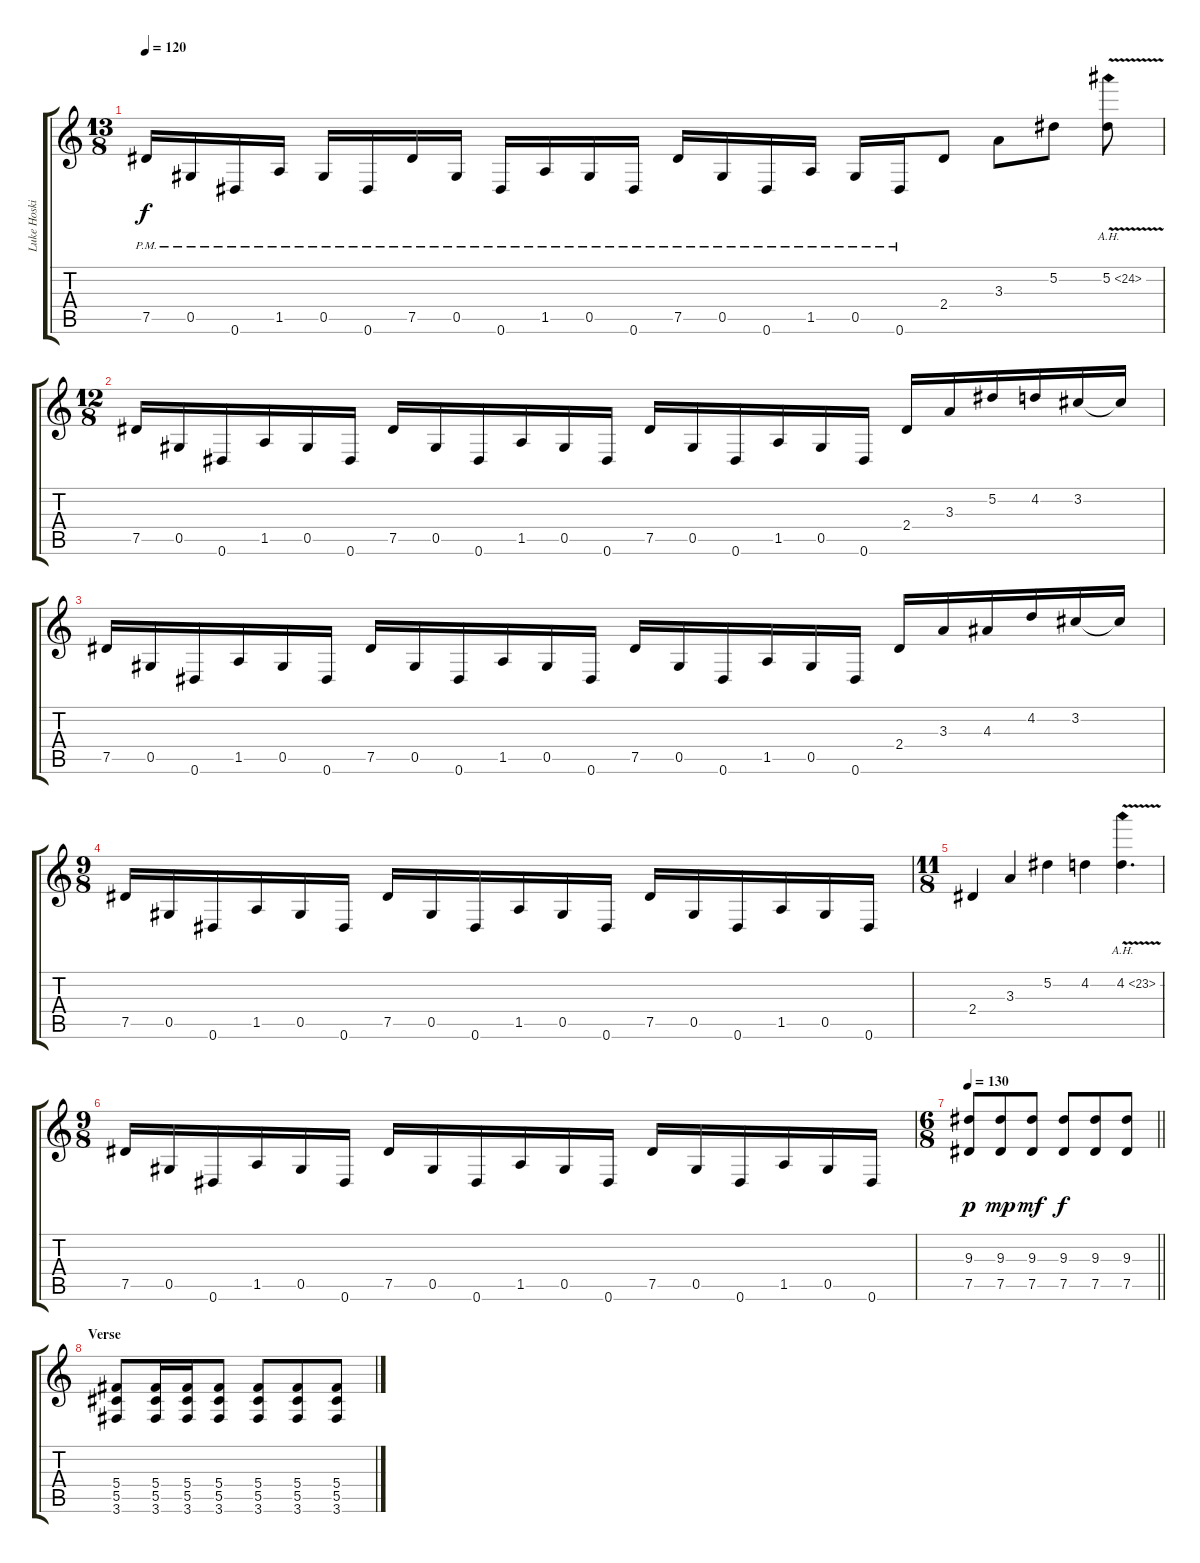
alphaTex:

\track ("Luke Hoskin" "Luke Hoski") {instrument distortionguitar}
\staff {score tabs}
\tuning (Eb4 Bb3 Gb3 Db3 Ab2 Eb2) {hide}
\ts (13 8)
\tempo 120
\clef g2
\ks c
7.5{pm}.16{dy f} 0.5{pm}.16 0.6{pm}.16 1.5{pm}.16 0.5{pm}.16 0.6{pm}.16 7.5{pm}.16 0.5{pm}.16 0.6{pm}.16 1.5{pm}.16 0.5{pm}.16 0.6{pm}.16 7.5{pm}.16 0.5{pm}.16 0.6{pm}.16 1.5{pm}.16 0.5{pm}.16 0.6{pm}.16 2.4.8 3.3.8 5.2.8 5.2{ah 19 v}.8 |
\ts (12 8)
7.5.16 0.5.16 0.6.16 1.5.16 0.5.16 0.6.16 7.5.16 0.5.16 0.6.16 1.5.16 0.5.16 0.6.16 7.5.16 0.5.16 0.6.16 1.5.16 0.5.16 0.6.16 2.4.16 3.3.16 5.2.16 4.2.16 3.2.16 3.2{t}.16 |
7.5.16 0.5.16 0.6.16 1.5.16 0.5.16 0.6.16 7.5.16 0.5.16 0.6.16 1.5.16 0.5.16 0.6.16 7.5.16 0.5.16 0.6.16 1.5.16 0.5.16 0.6.16 2.4.16 3.3.16 4.3.16 4.2.16 3.2.16 3.2{t}.16 |
\ts (9 8)
7.5.16 0.5.16 0.6.16 1.5.16 0.5.16 0.6.16 7.5.16 0.5.16 0.6.16 1.5.16 0.5.16 0.6.16 7.5.16 0.5.16 0.6.16 1.5.16 0.5.16 0.6.16 |
\ts (11 8)
2.4.4 3.3.4 5.2.4 4.2.4 4.2{ah 19 v}.4{d} |
\ts (9 8)
7.5.16 0.5.16 0.6.16 1.5.16 0.5.16 0.6.16 7.5.16 0.5.16 0.6.16 1.5.16 0.5.16 0.6.16 7.5.16 0.5.16 0.6.16 1.5.16 0.5.16 0.6.16 |
\ts (6 8)
\tempo 130
\barLineRight lightlight
(9.3 7.5).8{dy p} (9.3 7.5).8{dy mp} (9.3 7.5).8{dy mf} (9.3 7.5).8{dy f} (9.3 7.5).8 (9.3 7.5).8 |
\section ("" "Verse")
(5.4 5.5 3.6).8 (5.4 5.5 3.6).16 (5.4 5.5 3.6).16 (5.4 5.5 3.6).8 (5.4 5.5 3.6).8 (5.4 5.5 3.6).8 (5.4 5.5 3.6).8
